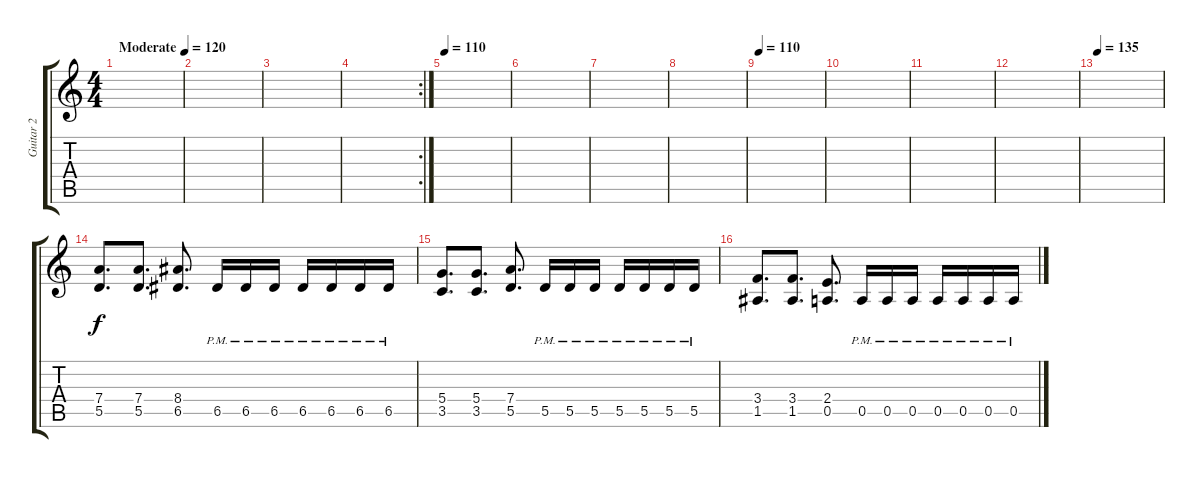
\track ("Guitar 2" "Guitar 2") {instrument distortionguitar}
\staff {score tabs}
\tuning (E4 B3 G3 D3 A2 E2) {hide}
\ts (4 4)
\tempo (120 "Moderate")
\tempo 110
\tempo (120 "Moderate")
\clef g2
\ks c
|
|
|
\rc 2
|
\tempo 110
|
|
|
|
\tempo 110
|
|
|
|
\tempo 135
|
(7.4 5.5).8{d} (7.4 5.5).8{d} (8.4 6.5).8{d} 6.5{pm}.16 6.5{pm}.16 6.5{pm}.16 6.5{pm}.16 6.5{pm}.16 6.5{pm}.16 6.5{pm}.16 |
(5.4 3.5).8{d} (5.4 3.5).8{d} (7.4 5.5).8{d} 5.5{pm}.16 5.5{pm}.16 5.5{pm}.16 5.5{pm}.16 5.5{pm}.16 5.5{pm}.16 5.5{pm}.16 |
(3.4 1.5).8{d} (3.4 1.5).8{d} (2.4 0.5).8{d} 0.5{pm}.16 0.5{pm}.16 0.5{pm}.16 0.5{pm}.16 0.5{pm}.16 0.5{pm}.16 0.5{pm}.16
